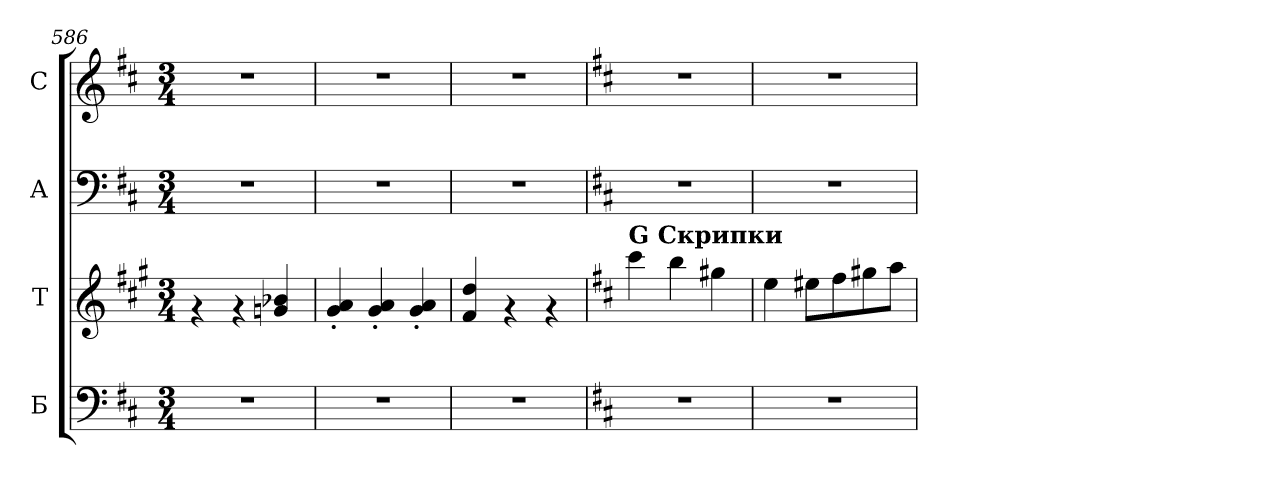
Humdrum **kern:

**kern	**kern	**kern	**kern
*part4	*part3	*part2	*part1
*staff4	*staff3	*staff2	*staff1
*I"Б	*I"Т	*I"А	*I"С
*clefF4	*clefG2	*clefF4	*clefG2
*k[f#c#]	*k[f#c#g#]	*k[f#c#]	*k[f#c#]
*D:	*A:	*D:	*D:
*M3/4	*M3/4	*M3/4	*M3/4
=586	=586	=586	=586
2.r	4rf	2.r	2.r
.	4rf	.	.
.	4gn/ 4b-X/	.	.
=587	=587	=587	=587
2.r	4g#/'< 4a/'<	2.r	2.r
.	4g#/'< 4a/'<	.	.
.	4g#/'< 4a/'<	.	.
=588	=588	=588	=588
2.r	4f#/ 4dd/	2.r	2.r
.	4rf	.	.
.	4rf	.	.
!!LO:LB:g=z
=589	=589	=589	=589
*	*k[f#c#]	*	*
*	*D:	*	*
!	!LO:TX:a:B:t=G Скрипки	!	!
2.r	4ccc#\	2.r	2.r
.	4bb\	.	.
.	4gg#X\	.	.
=590	=590	=590	=590
2.r	4ee\	2.r	2.r
.	8ee#X\L	.	.
.	8ff#\	.	.
.	8gg#X\	.	.
.	8aa\J	.	.
=	=	=	=
*-	*-	*-	*-
